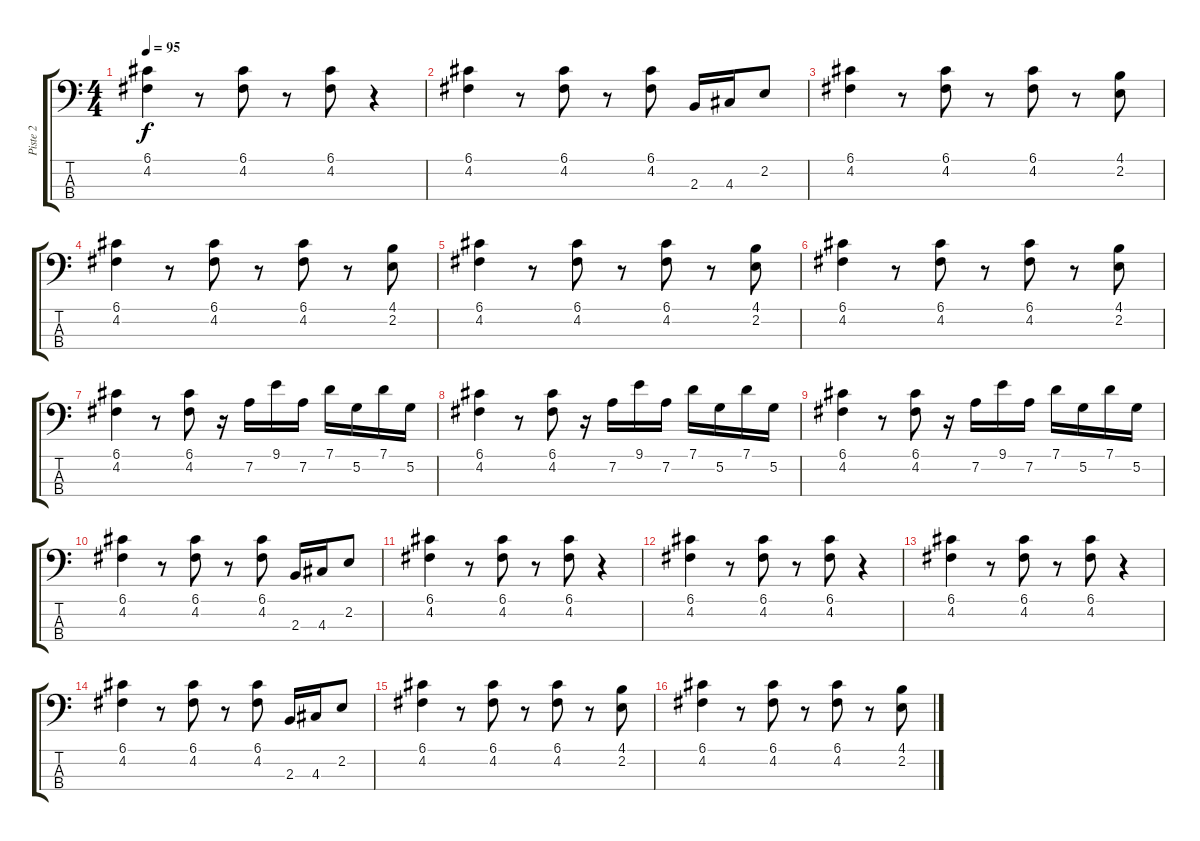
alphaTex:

\track ("Piste 2" "Piste 2") {instrument electricbassfinger}
\staff {score tabs}
\tuning (G2 D2 A1 E1) {hide}
\ts (4 4)
\tempo 95
\clef f4
\ks c
(6.1 4.2).4{dy f} r.8 (6.1 4.2).8 r.8 (6.1 4.2).8 r.4 |
(6.1 4.2).4 r.8 (6.1 4.2).8 r.8 (6.1 4.2).8 2.3.16 4.3.16 2.2.8 |
(6.1 4.2).4 r.8 (6.1 4.2).8 r.8 (6.1 4.2).8 r.8 (4.1 2.2).8 |
(6.1 4.2).4 r.8 (6.1 4.2).8 r.8 (6.1 4.2).8 r.8 (4.1 2.2).8 |
(6.1 4.2).4 r.8 (6.1 4.2).8 r.8 (6.1 4.2).8 r.8 (4.1 2.2).8 |
(6.1 4.2).4 r.8 (6.1 4.2).8 r.8 (6.1 4.2).8 r.8 (4.1 2.2).8 |
(6.1 4.2).4 r.8 (6.1 4.2).8 r.16 7.2.16 9.1.16 7.2.16 7.1.16 5.2.16 7.1.16 5.2.16 |
(6.1 4.2).4 r.8 (6.1 4.2).8 r.16 7.2.16 9.1.16 7.2.16 7.1.16 5.2.16 7.1.16 5.2.16 |
(6.1 4.2).4 r.8 (6.1 4.2).8 r.16 7.2.16 9.1.16 7.2.16 7.1.16 5.2.16 7.1.16 5.2.16 |
(6.1 4.2).4 r.8 (6.1 4.2).8 r.8 (6.1 4.2).8 2.3.16 4.3.16 2.2.8 |
(6.1 4.2).4 r.8 (6.1 4.2).8 r.8 (6.1 4.2).8 r.4 |
(6.1 4.2).4 r.8 (6.1 4.2).8 r.8 (6.1 4.2).8 r.4 |
(6.1 4.2).4 r.8 (6.1 4.2).8 r.8 (6.1 4.2).8 r.4 |
(6.1 4.2).4 r.8 (6.1 4.2).8 r.8 (6.1 4.2).8 2.3.16 4.3.16 2.2.8 |
(6.1 4.2).4 r.8 (6.1 4.2).8 r.8 (6.1 4.2).8 r.8 (4.1 2.2).8 |
(6.1 4.2).4 r.8 (6.1 4.2).8 r.8 (6.1 4.2).8 r.8 (4.1 2.2).8
